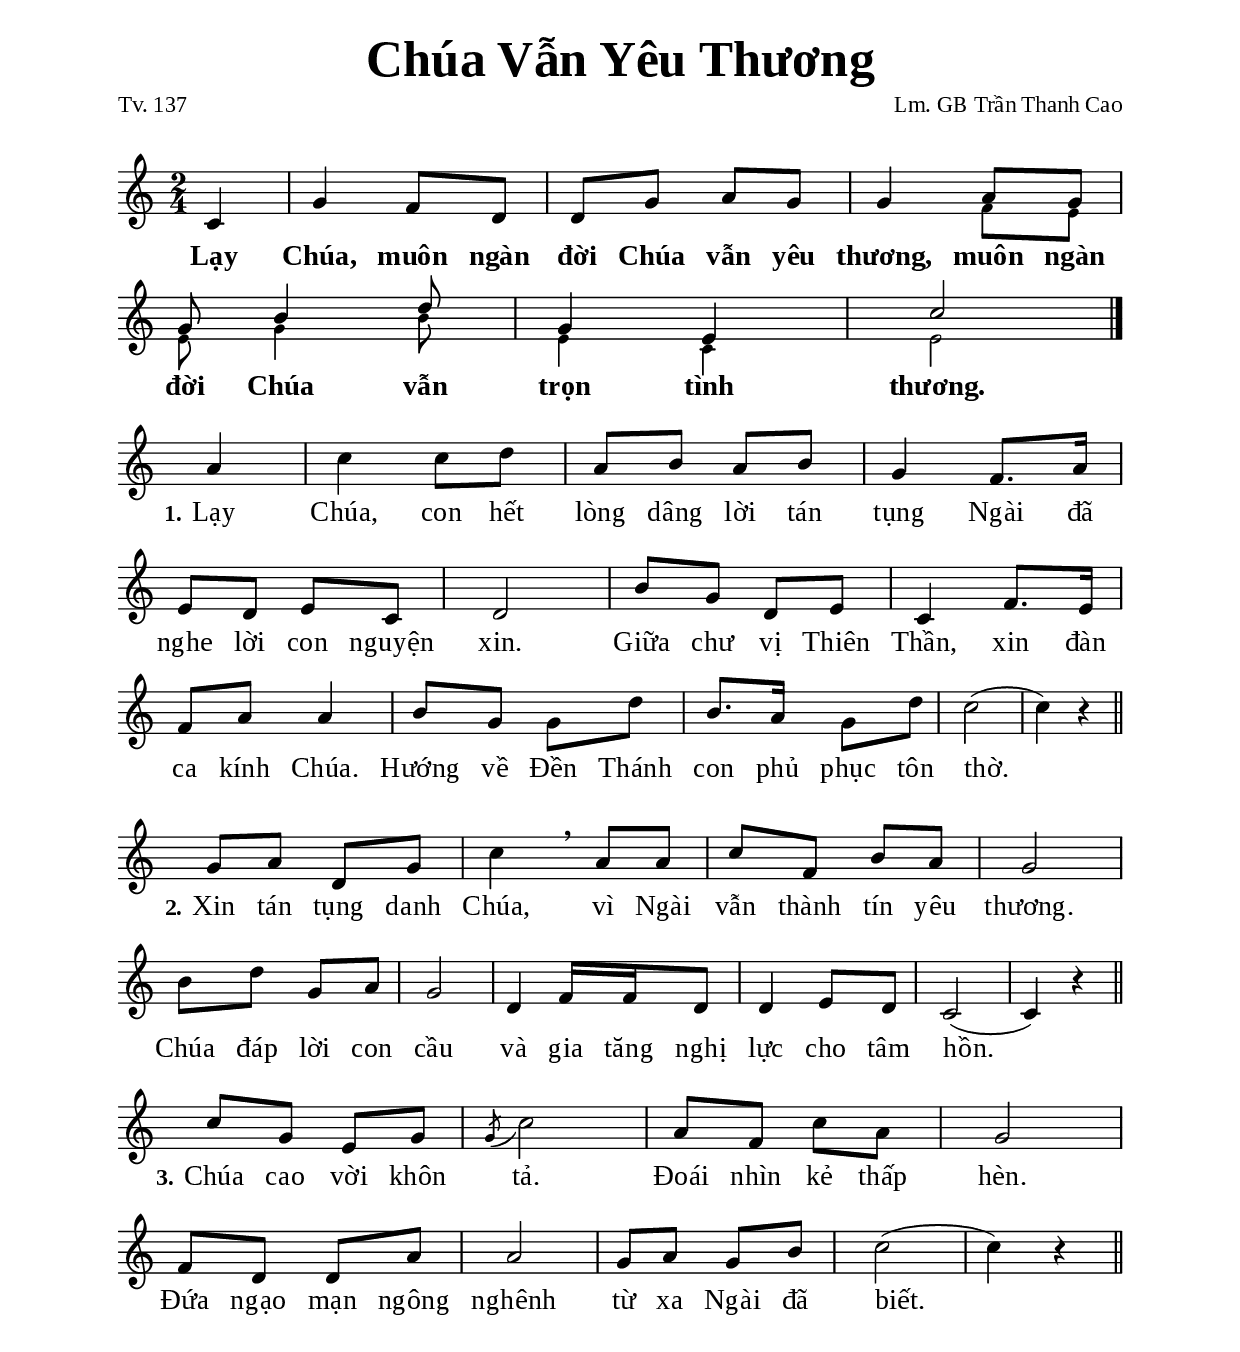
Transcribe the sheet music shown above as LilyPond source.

% Cài đặt chung
\version "2.22.1"
\include "english.ly"

\header {
  title = \markup { \fontsize #3 "Chúa Vẫn Yêu Thương" }
  poet = "Tv. 137"
  composer = "Lm. GB Trần Thanh Cao"
  arranger = " "
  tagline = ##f
}

\paper {
  #(set-paper-size "a4")
  top-margin = 10\mm
  bottom-margin = 10\mm
  left-margin = 20\mm
  right-margin = 20\mm
  indent = #0
  #(define fonts
    (make-pango-font-tree
      "Liberation Serif"
      "Liberation Serif"
      "Liberation Serif"
      (/ 20 20)))
  page-count = #1
}

% Nhạc điệp khúc
nhacDiepKhucSop = \relative c' {
  \partial 4 c4 |
  g' f8 d |
  d g a g |
  g4 a8 g |
  g b4 d8 |
  g,4 e |
  c'2 \bar "|."
}

nhacDiepKhucBas = \relative c' {
  \override NoteHead.font-size = #-2
  \skip 4
  \skip 2
  \skip 2
  \skip 4 f8 e |
  e g4 b8 |
  e,4 c |
  e2
}

% Nhạc phiên khúc
nhacPhienKhucMot = \relative c'' {
  \partial 4 a4 |
  c c8 d |
  a b a b |
  g4 f8. a16 |
  e8 d e c |
  d2 |
  b'8 g d e |
  c4 f8. e16 |
  f8 a a4 |
  b8 g g d' |
  b8. a16 g8 d' |
  c2 ( |
  c4) r \bar "||"
}

nhacPhienKhucHai = \relative c'' {
  g8 a d, g |
  c4 \breathe a8 a |
  c f, b a |
  g2 |
  b8 d g, a |
  g2 |
  d4 f16 f d8 |
  d4 e8 d |
  c2 ( |
  c4) r \bar "||"
}

nhacPhienKhucBa = \relative c'' {
  c8 g e g |
  \acciaccatura g8 c2 |
  a8 f c' a |
  g2 |
  f8 d d a' |
  a2 |
  g8 a g b |
  c2 ( |
  c4) r \bar "||"
}

% Lời điệp khúc
loiDiepKhuc = \lyricmode {
  Lạy Chúa, muôn ngàn đời Chúa vẫn yêu thương,
  muôn ngàn đời Chúa vẫn trọn tình thương.
}

% Lời phiên khúc
loiPhienKhucMot = \lyricmode {
  \set stanza = #"1."
  Lạy Chúa, con hết lòng dâng lời tán tụng Ngài
  đã nghe lời con nguyện xin.
  Giữa chư vị Thiên Thần, xin đàn ca kính Chúa.
  Hướng về Đền Thánh con phủ phục tôn thờ.
}

loiPhienKhucHai = \lyricmode {
  \set stanza = #"2."
  Xin tán tụng danh Chúa,
  vì Ngài vẫn thành tín yêu thương.
  Chúa đáp lời con cầu
  và gia tăng nghị lực cho tâm hồn.
}

loiPhienKhucBa = \lyricmode {
  \set stanza = #"3."
  Chúa cao vời khôn tả.
  Đoái nhìn kẻ thấp hèn.
  Đứa ngạo mạn ngông nghênh
  từ xa Ngài đã biết.
}


% Dàn trang
\score {
  \new ChoirStaff <<
    \new Staff = diepKhuc \with {
        \consists "Merge_rests_engraver"
        %\magnifyStaff #(magstep +1)
      }
      <<
      \new Voice = beSop {
        \voiceOne \key c \major \time 2/4 \nhacDiepKhucSop
      }
      \new Voice = beBas {
        \voiceTwo \key c \major \time 2/4 \nhacDiepKhucBas
      }
    >>
    \new Lyrics \lyricsto beSop \loiDiepKhuc
  >>
  \layout {
    \override Lyrics.LyricText.font-series = #'bold
    \override Lyrics.LyricText.font-size = #+2
    \override Lyrics.LyricSpace.minimum-distance = #2.0
    \override Score.BarNumber.break-visibility = ##(#f #f #f)
    \override Score.SpacingSpanner.uniform-stretching = ##t
  }
}

\score {
  \new ChoirStaff <<
    \new Staff = phienKhuc \with {
        %\magnifyStaff #(magstep +1)
      }
      <<
      \new Voice = beSop {
        \key c \major \time 2/4 \nhacPhienKhucMot
      }
    >>
    \new Lyrics \lyricsto beSop \loiPhienKhucMot
  >>
  \layout {
    \override Staff.TimeSignature.transparent = ##t
    \override Lyrics.LyricText.font-size = #+2
    \override Lyrics.LyricSpace.minimum-distance = #2.0
    \override Score.BarNumber.break-visibility = ##(#f #f #f)
    \override Score.SpacingSpanner.uniform-stretching = ##t
  } 
}

\score {
  \new ChoirStaff <<
    \new Staff = phienKhuc \with {
        %\magnifyStaff #(magstep +1)
      }
      <<
      \new Voice = beSop {
        \key c \major \time 2/4 \nhacPhienKhucHai
      }
    >>
    \new Lyrics \lyricsto beSop \loiPhienKhucHai
  >>
  \layout {
    \override Staff.TimeSignature.transparent = ##t
    \override Lyrics.LyricText.font-size = #+2
    \override Lyrics.LyricSpace.minimum-distance = #2.0
    \override Score.BarNumber.break-visibility = ##(#f #f #f)
    \override Score.SpacingSpanner.uniform-stretching = ##t
  } 
}

\score {
  \new ChoirStaff <<
    \new Staff = phienKhuc \with {
        %\magnifyStaff #(magstep +1)
      }
      <<
      \new Voice = beSop {
        \key c \major \time 2/4 \nhacPhienKhucBa
      }
    >>
    \new Lyrics \lyricsto beSop \loiPhienKhucBa
  >>
  \layout {
    \override Staff.TimeSignature.transparent = ##t
    \override Lyrics.LyricText.font-size = #+2
    \override Lyrics.LyricSpace.minimum-distance = #2.0
    \override Score.BarNumber.break-visibility = ##(#f #f #f)
    \override Score.SpacingSpanner.uniform-stretching = ##t
  } 
}
